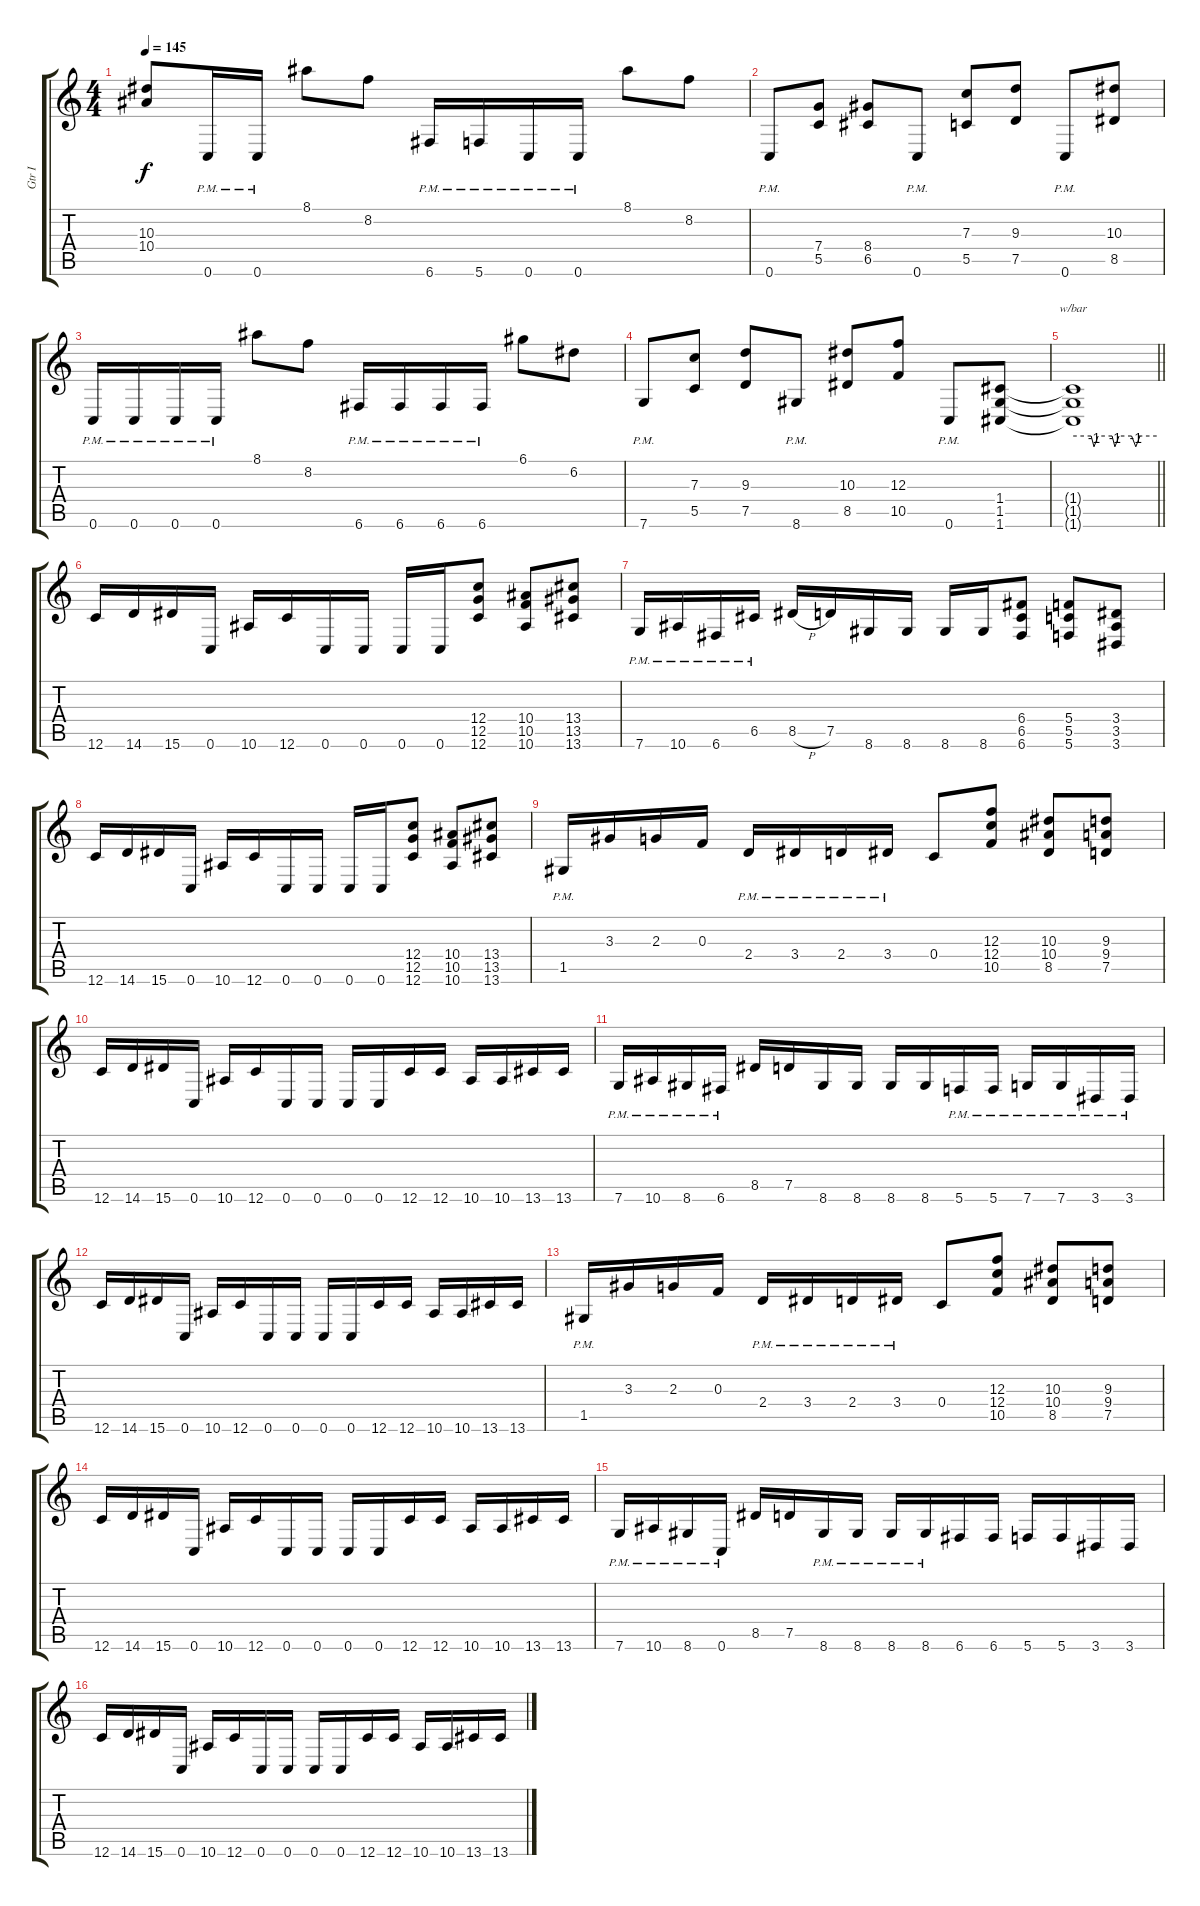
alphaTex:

\track ("Gtr I" "Gtr I") {instrument overdrivenguitar}
\staff {score tabs}
\tuning (D4 A3 F3 C3 G2 C2) {hide}
\ts (4 4)
\tempo 145
\clef g2
\ks c
(10.3{t} 10.4{t}).8{dy f} 0.6{pm}.16 0.6{pm}.16 8.1.8 8.2.8 6.6{pm}.16 5.6{pm}.16 0.6{pm}.16 0.6{pm}.16 8.1.8 8.2.8 |
0.6{pm}.8 (7.4 5.5).8 (8.4 6.5).8 0.6{pm}.8 (7.3 5.5).8 (9.3 7.5).8 0.6{pm}.8 (10.3 8.5).8 |
0.6{pm}.16 0.6{pm}.16 0.6{pm}.16 0.6{pm}.16 8.1.8 8.2.8 6.6{pm}.16 6.6{pm}.16 6.6{pm}.16 6.6{pm}.16 6.1.8 6.2.8 |
7.6{pm}.8 (7.3 5.5).8 (9.3 7.5).8 8.6{pm}.8 (10.3 8.5).8 (12.3 10.5).8 0.6{pm}.8 (1.4 1.5 1.6).8 |
\barLineRight lightlight
(1.4{t} 1.5{t} 1.6{t}).1{tbe (custom default 0 0 13 0 15 -4 18 0 28 0 30 -4 33 0 42 0 45 -4 48 0 60 0)} |
12.6.16 14.6.16 15.6.16 0.6.16 10.6.16 12.6.16 0.6.16 0.6.16 0.6.16 0.6.16 (12.4 12.5 12.6).8 (10.4 10.5 10.6).8 (13.4 13.5 13.6).8 |
7.6{pm}.16 10.6{pm}.16 6.6{pm}.16 6.5{pm}.16 8.5{h}.16 7.5.16 8.6.16 8.6.16 8.6.16 8.6.16 (6.4 6.5 6.6).8 (5.4 5.5 5.6).8 (3.4 3.5 3.6).8 |
12.6.16 14.6.16 15.6.16 0.6.16 10.6.16 12.6.16 0.6.16 0.6.16 0.6.16 0.6.16 (12.4 12.5 12.6).8 (10.4 10.5 10.6).8 (13.4 13.5 13.6).8 |
1.5{pm}.16 3.3.16 2.3.16 0.3.16 2.4{pm}.16 3.4{pm}.16 2.4{pm}.16 3.4{pm}.16 0.4.8 (12.3 12.4 10.5).8 (10.3 10.4 8.5).8 (9.3 9.4 7.5).8 |
12.6.16 14.6.16 15.6.16 0.6.16 10.6.16 12.6.16 0.6.16 0.6.16 0.6.16 0.6.16 12.6.16 12.6.16 10.6.16 10.6.16 13.6.16 13.6.16 |
7.6{pm}.16 10.6{pm}.16 8.6{pm}.16 6.6{pm}.16 8.5.16 7.5.16 8.6.16 8.6.16 8.6.16 8.6.16 5.6{pm}.16 5.6{pm}.16 7.6{pm}.16 7.6{pm}.16 3.6{pm}.16 3.6{pm}.16 |
12.6.16 14.6.16 15.6.16 0.6.16 10.6.16 12.6.16 0.6.16 0.6.16 0.6.16 0.6.16 12.6.16 12.6.16 10.6.16 10.6.16 13.6.16 13.6.16 |
1.5{pm}.16 3.3.16 2.3.16 0.3.16 2.4{pm}.16 3.4{pm}.16 2.4{pm}.16 3.4{pm}.16 0.4.8 (12.3 12.4 10.5).8 (10.3 10.4 8.5).8 (9.3 9.4 7.5).8 |
12.6.16 14.6.16 15.6.16 0.6.16 10.6.16 12.6.16 0.6.16 0.6.16 0.6.16 0.6.16 12.6.16 12.6.16 10.6.16 10.6.16 13.6.16 13.6.16 |
7.6{pm}.16 10.6{pm}.16 8.6{pm}.16 0.6{pm}.16 8.5.16 7.5.16 8.6{pm}.16 8.6{pm}.16 8.6{pm}.16 8.6{pm}.16 6.6.16 6.6.16 5.6.16 5.6.16 3.6.16 3.6.16 |
12.6.16 14.6.16 15.6.16 0.6.16 10.6.16 12.6.16 0.6.16 0.6.16 0.6.16 0.6.16 12.6.16 12.6.16 10.6.16 10.6.16 13.6.16 13.6.16
